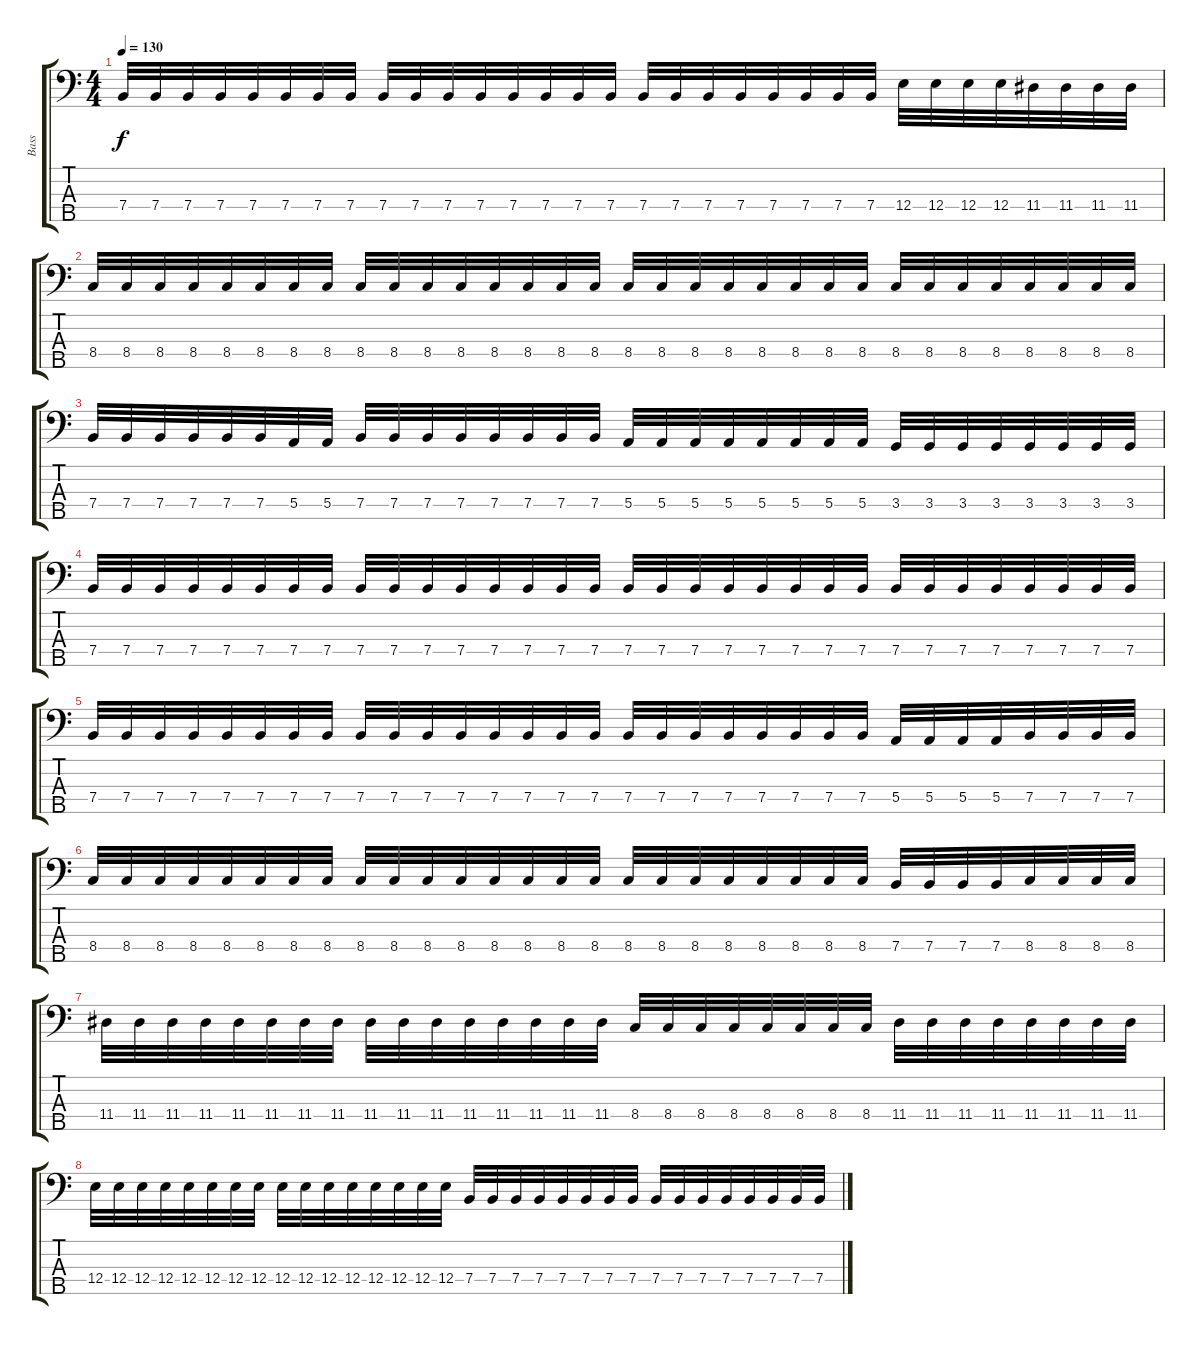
\track ("Bass" "Bass") {instrument electricbasspick}
\staff {score tabs}
\tuning (G2 D2 A1 E1 B0) {hide}
\ts (4 4)
\tempo 130
\clef f4
\ks c
7.4.32{dy f} 7.4.32 7.4.32 7.4.32 7.4.32 7.4.32 7.4.32 7.4.32 7.4.32 7.4.32 7.4.32 7.4.32 7.4.32 7.4.32 7.4.32 7.4.32 7.4.32 7.4.32 7.4.32 7.4.32 7.4.32 7.4.32 7.4.32 7.4.32 12.4.32 12.4.32 12.4.32 12.4.32 11.4.32 11.4.32 11.4.32 11.4.32 |
8.4.32 8.4.32 8.4.32 8.4.32 8.4.32 8.4.32 8.4.32 8.4.32 8.4.32 8.4.32 8.4.32 8.4.32 8.4.32 8.4.32 8.4.32 8.4.32 8.4.32 8.4.32 8.4.32 8.4.32 8.4.32 8.4.32 8.4.32 8.4.32 8.4.32 8.4.32 8.4.32 8.4.32 8.4.32 8.4.32 8.4.32 8.4.32 |
7.4.32 7.4.32 7.4.32 7.4.32 7.4.32 7.4.32 5.4.32 5.4.32 7.4.32 7.4.32 7.4.32 7.4.32 7.4.32 7.4.32 7.4.32 7.4.32 5.4.32 5.4.32 5.4.32 5.4.32 5.4.32 5.4.32 5.4.32 5.4.32 3.4.32 3.4.32 3.4.32 3.4.32 3.4.32 3.4.32 3.4.32 3.4.32 |
7.4.32 7.4.32 7.4.32 7.4.32 7.4.32 7.4.32 7.4.32 7.4.32 7.4.32 7.4.32 7.4.32 7.4.32 7.4.32 7.4.32 7.4.32 7.4.32 7.4.32 7.4.32 7.4.32 7.4.32 7.4.32 7.4.32 7.4.32 7.4.32 7.4.32 7.4.32 7.4.32 7.4.32 7.4.32 7.4.32 7.4.32 7.4.32 |
7.4.32 7.4.32 7.4.32 7.4.32 7.4.32 7.4.32 7.4.32 7.4.32 7.4.32 7.4.32 7.4.32 7.4.32 7.4.32 7.4.32 7.4.32 7.4.32 7.4.32 7.4.32 7.4.32 7.4.32 7.4.32 7.4.32 7.4.32 7.4.32 5.4.32 5.4.32 5.4.32 5.4.32 7.4.32 7.4.32 7.4.32 7.4.32 |
8.4.32 8.4.32 8.4.32 8.4.32 8.4.32 8.4.32 8.4.32 8.4.32 8.4.32 8.4.32 8.4.32 8.4.32 8.4.32 8.4.32 8.4.32 8.4.32 8.4.32 8.4.32 8.4.32 8.4.32 8.4.32 8.4.32 8.4.32 8.4.32 7.4.32 7.4.32 7.4.32 7.4.32 8.4.32 8.4.32 8.4.32 8.4.32 |
11.4.32 11.4.32 11.4.32 11.4.32 11.4.32 11.4.32 11.4.32 11.4.32 11.4.32 11.4.32 11.4.32 11.4.32 11.4.32 11.4.32 11.4.32 11.4.32 8.4.32 8.4.32 8.4.32 8.4.32 8.4.32 8.4.32 8.4.32 8.4.32 11.4.32 11.4.32 11.4.32 11.4.32 11.4.32 11.4.32 11.4.32 11.4.32 |
12.4.32 12.4.32 12.4.32 12.4.32 12.4.32 12.4.32 12.4.32 12.4.32 12.4.32 12.4.32 12.4.32 12.4.32 12.4.32 12.4.32 12.4.32 12.4.32 7.4.32 7.4.32 7.4.32 7.4.32 7.4.32 7.4.32 7.4.32 7.4.32 7.4.32 7.4.32 7.4.32 7.4.32 7.4.32 7.4.32 7.4.32 7.4.32
